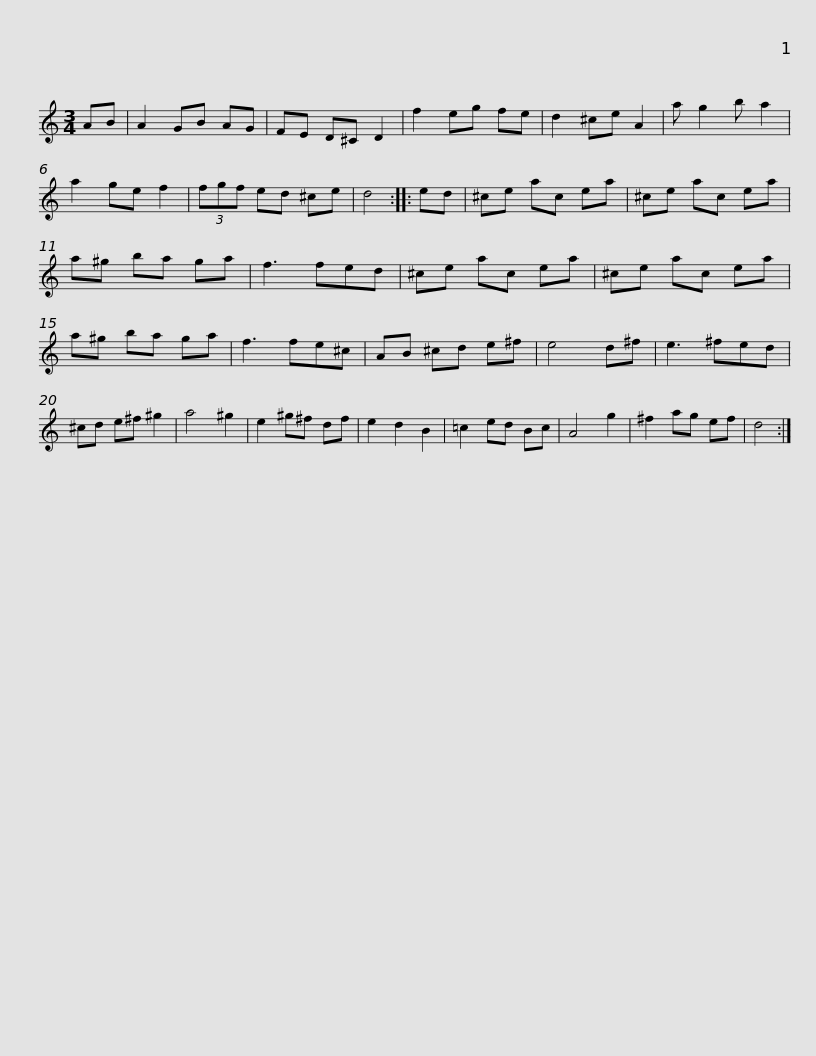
X:1
L:1/8
M:3/4
I:linebreak $
K:C
V:1 treble
V:1
 AB | A2 GB AG | FE D^C D2 | f2 eg fe | d2 ^ce A2 | %5
 a g2 b a2 | a2 ge f2 | (3fgf ed ^ce | d4 ::$ ed | %10
 ^ce ac ea | ^ce ac ea | a^g ba ga | f3 fed | ^ce ac ea | %15
 ^ce ac ea |$ a^g ba ga | f3 fe^c | AB ^cd e^f | e4 d^f | %20
 e3 ^fed | ^cd e^f ^g2 | a4 ^g2 |$ e2 ^g^f df | e2 d2 B2 | %25
 =c2 ed Bc | A4 g2 | ^f2 ag ef | d4 :| %29
